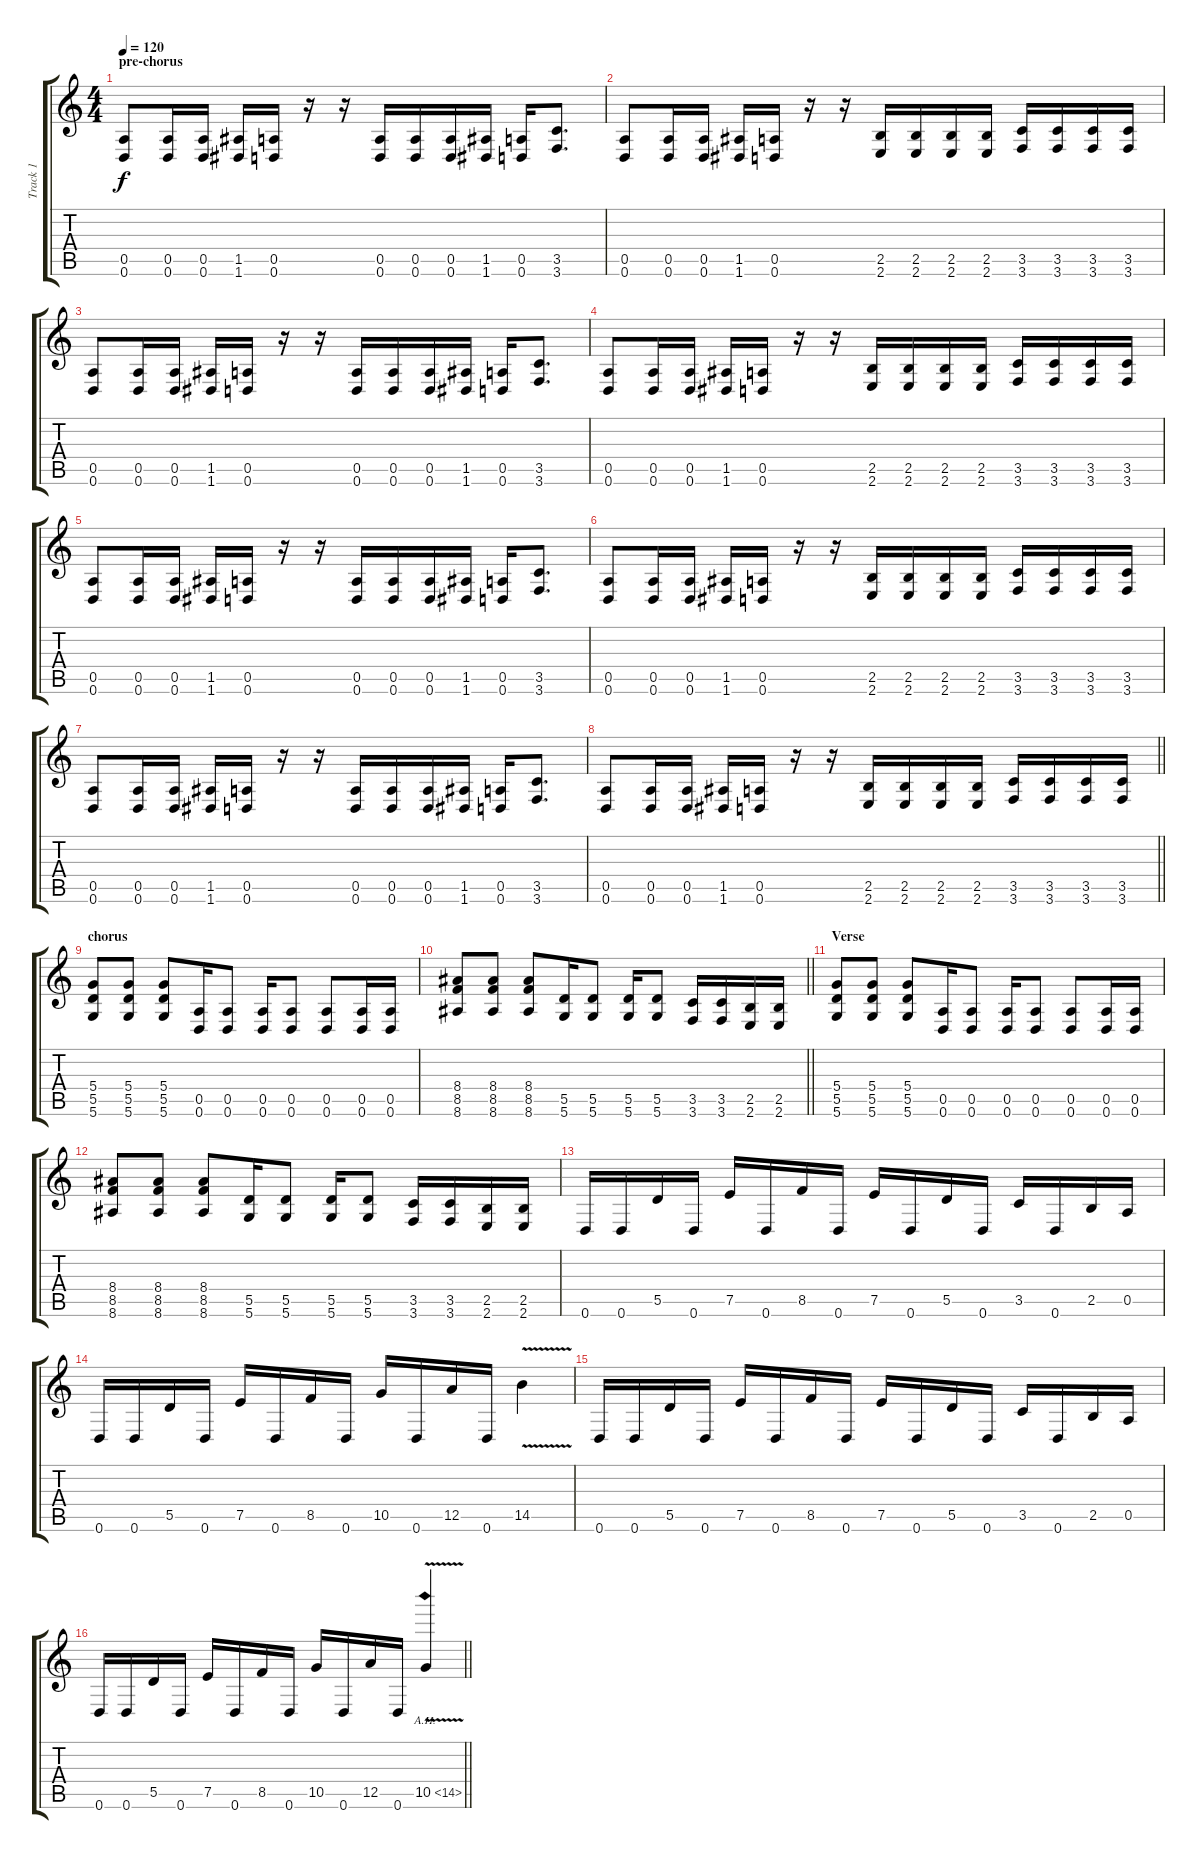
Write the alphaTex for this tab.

\track ("Track 1" "Track 1") {instrument distortionguitar}
\staff {score tabs}
\tuning (E4 B3 G3 D3 A2 D2) {hide}
\ts (4 4)
\section ("" "pre-chorus")
\tempo 120
\clef g2
\ks c
(0.5 0.6).8{dy f} (0.5 0.6).16 (0.5 0.6).16 (1.5 1.6).16 (0.5 0.6).16 r.16 r.16 (0.5 0.6).16 (0.5 0.6).16 (0.5 0.6).16 (1.5 1.6).16 (0.5 0.6).16 (3.5 3.6).8{d} |
(0.5 0.6).8 (0.5 0.6).16 (0.5 0.6).16 (1.5 1.6).16 (0.5 0.6).16 r.16 r.16 (2.5 2.6).16 (2.5 2.6).16 (2.5 2.6).16 (2.5 2.6).16 (3.5 3.6).16 (3.5 3.6).16 (3.5 3.6).16 (3.5 3.6).16 |
(0.5 0.6).8 (0.5 0.6).16 (0.5 0.6).16 (1.5 1.6).16 (0.5 0.6).16 r.16 r.16 (0.5 0.6).16 (0.5 0.6).16 (0.5 0.6).16 (1.5 1.6).16 (0.5 0.6).16 (3.5 3.6).8{d} |
(0.5 0.6).8 (0.5 0.6).16 (0.5 0.6).16 (1.5 1.6).16 (0.5 0.6).16 r.16 r.16 (2.5 2.6).16 (2.5 2.6).16 (2.5 2.6).16 (2.5 2.6).16 (3.5 3.6).16 (3.5 3.6).16 (3.5 3.6).16 (3.5 3.6).16 |
(0.5 0.6).8 (0.5 0.6).16 (0.5 0.6).16 (1.5 1.6).16 (0.5 0.6).16 r.16 r.16 (0.5 0.6).16 (0.5 0.6).16 (0.5 0.6).16 (1.5 1.6).16 (0.5 0.6).16 (3.5 3.6).8{d} |
(0.5 0.6).8 (0.5 0.6).16 (0.5 0.6).16 (1.5 1.6).16 (0.5 0.6).16 r.16 r.16 (2.5 2.6).16 (2.5 2.6).16 (2.5 2.6).16 (2.5 2.6).16 (3.5 3.6).16 (3.5 3.6).16 (3.5 3.6).16 (3.5 3.6).16 |
(0.5 0.6).8 (0.5 0.6).16 (0.5 0.6).16 (1.5 1.6).16 (0.5 0.6).16 r.16 r.16 (0.5 0.6).16 (0.5 0.6).16 (0.5 0.6).16 (1.5 1.6).16 (0.5 0.6).16 (3.5 3.6).8{d} |
\barLineRight lightlight
(0.5 0.6).8 (0.5 0.6).16 (0.5 0.6).16 (1.5 1.6).16 (0.5 0.6).16 r.16 r.16 (2.5 2.6).16 (2.5 2.6).16 (2.5 2.6).16 (2.5 2.6).16 (3.5 3.6).16 (3.5 3.6).16 (3.5 3.6).16 (3.5 3.6).16 |
\section ("" "chorus")
(5.4 5.5 5.6).8 (5.4 5.5 5.6).8 (5.4 5.5 5.6).8 (0.5 0.6).16 (0.5 0.6).8 (0.5 0.6).16 (0.5 0.6).8 (0.5 0.6).8 (0.5 0.6).16 (0.5 0.6).16 |
\barLineRight lightlight
(8.4 8.5 8.6).8 (8.4 8.5 8.6).8 (8.4 8.5 8.6).8 (5.5 5.6).16 (5.5 5.6).8 (5.5 5.6).16 (5.5 5.6).8 (3.5 3.6).16 (3.5 3.6).16 (2.5 2.6).16 (2.5 2.6).16 |
\section ("" "Verse")
(5.4 5.5 5.6).8 (5.4 5.5 5.6).8 (5.4 5.5 5.6).8 (0.5 0.6).16 (0.5 0.6).8 (0.5 0.6).16 (0.5 0.6).8 (0.5 0.6).8 (0.5 0.6).16 (0.5 0.6).16 |
(8.4 8.5 8.6).8 (8.4 8.5 8.6).8 (8.4 8.5 8.6).8 (5.5 5.6).16 (5.5 5.6).8 (5.5 5.6).16 (5.5 5.6).8 (3.5 3.6).16 (3.5 3.6).16 (2.5 2.6).16 (2.5 2.6).16 |
0.6.16 0.6.16 5.5.16 0.6.16 7.5.16 0.6.16 8.5.16 0.6.16 7.5.16 0.6.16 5.5.16 0.6.16 3.5.16 0.6.16 2.5.16 0.5.16 |
0.6.16 0.6.16 5.5.16 0.6.16 7.5.16 0.6.16 8.5.16 0.6.16 10.5.16 0.6.16 12.5.16 0.6.16 14.5{v}.4 |
0.6.16 0.6.16 5.5.16 0.6.16 7.5.16 0.6.16 8.5.16 0.6.16 7.5.16 0.6.16 5.5.16 0.6.16 3.5.16 0.6.16 2.5.16 0.5.16 |
\barLineRight lightlight
0.6.16 0.6.16 5.5.16 0.6.16 7.5.16 0.6.16 8.5.16 0.6.16 10.5.16 0.6.16 12.5.16 0.6.16 10.5{ah 4 v}.4
